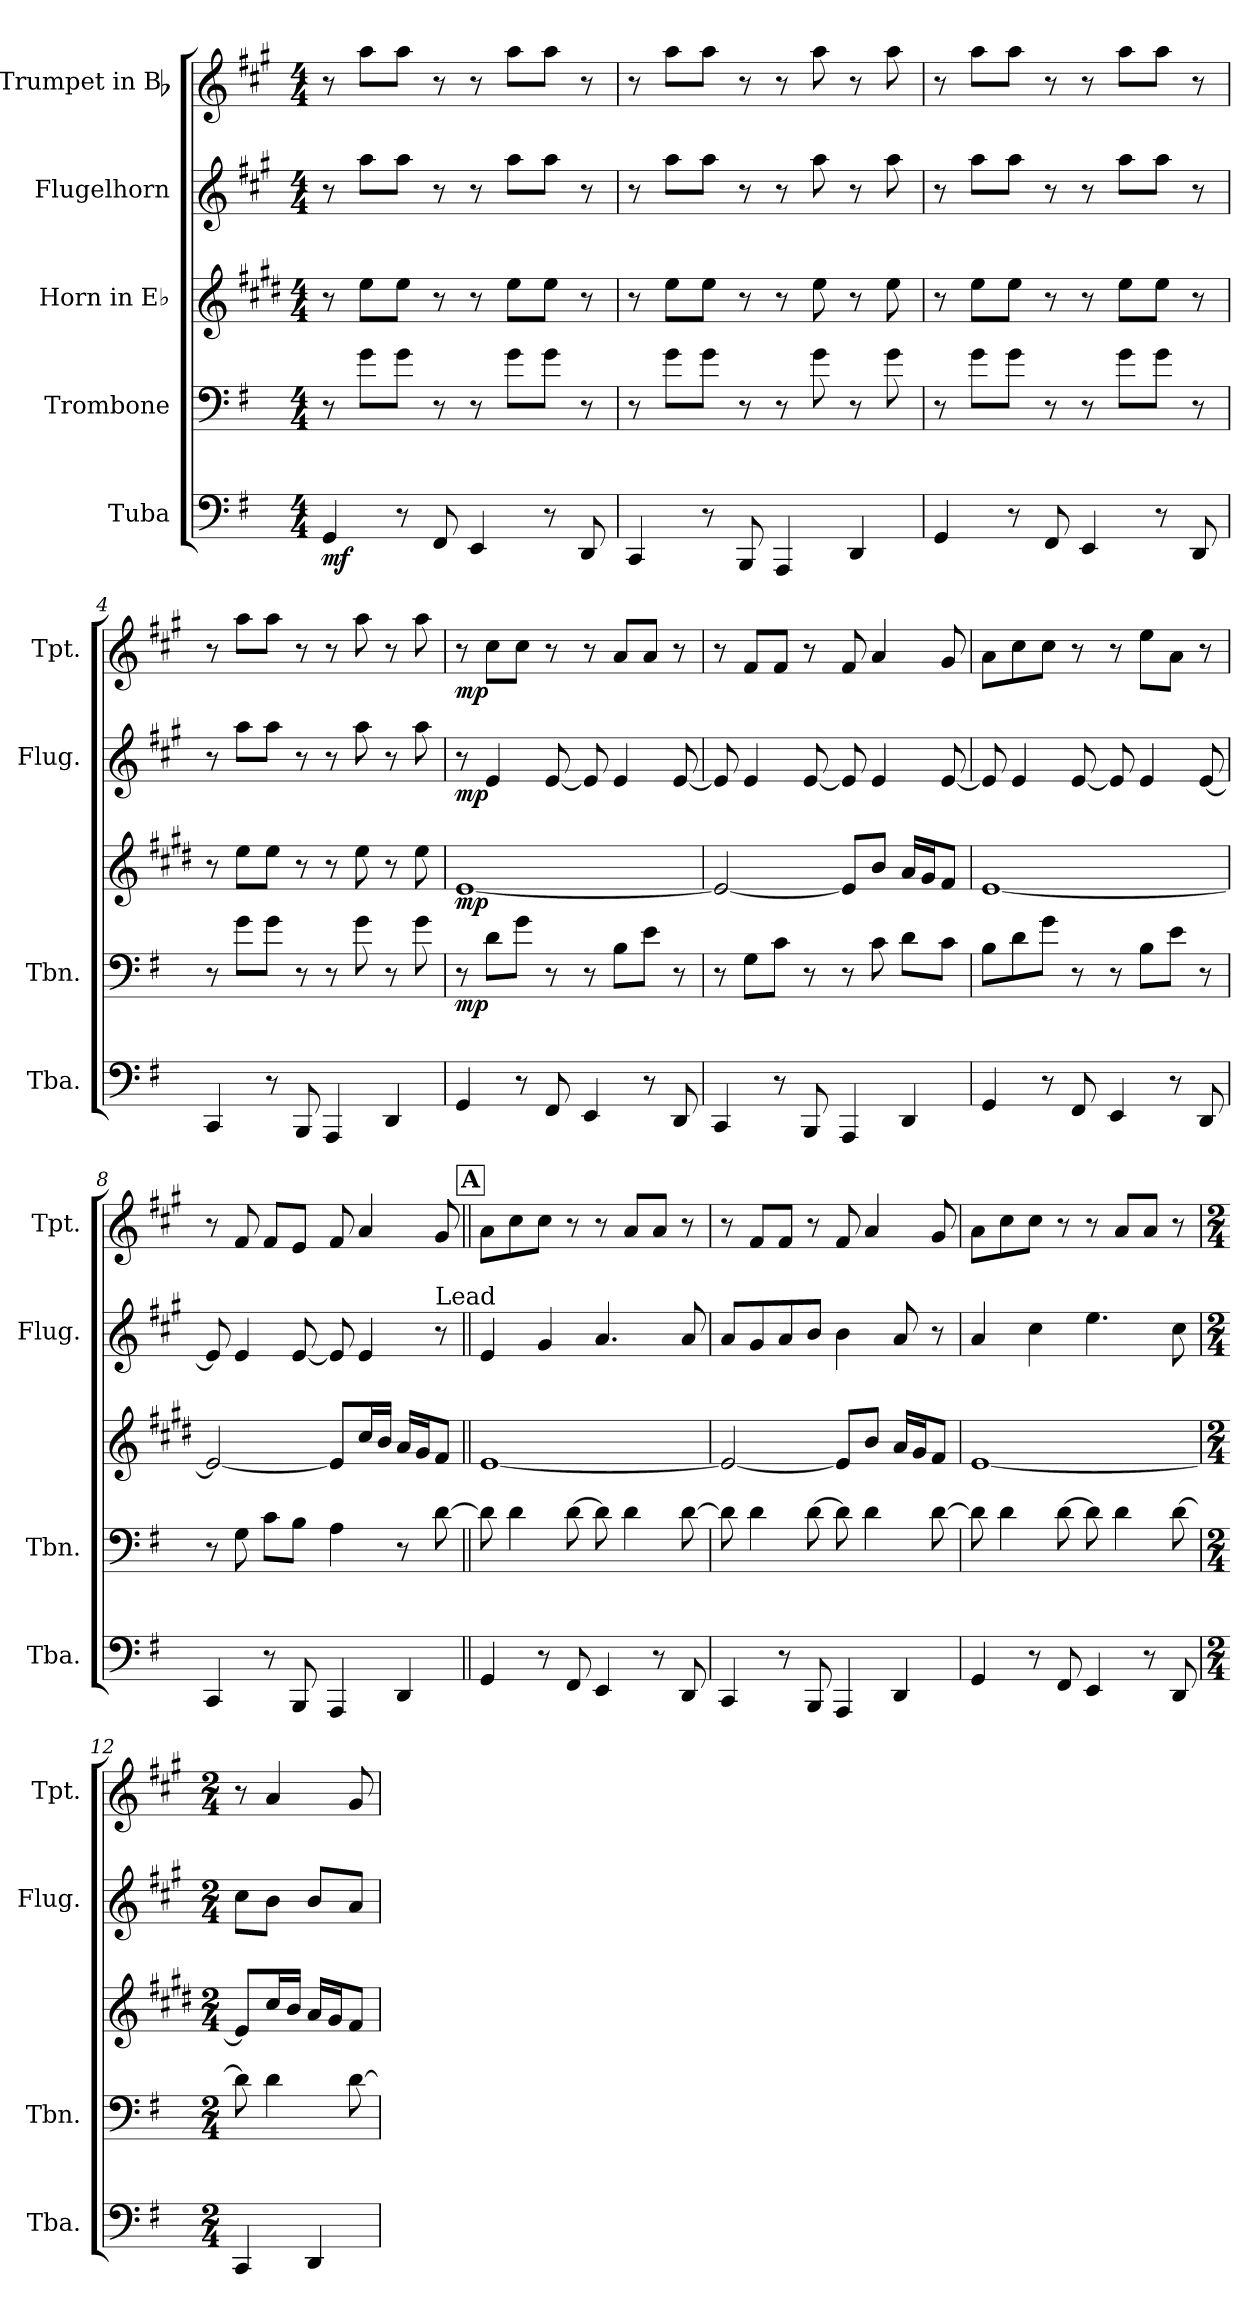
**kern	**dynam	**kern	**dynam	**kern	**dynam	**kern	**dynam	**kern	**dynam
*part5	*part5	*part4	*part4	*part3	*part3	*part2	*part2	*part1	*part1
*staff5	*staff5	*staff4	*staff4	*staff3	*staff3	*staff2	*staff2	*staff1	*staff1
*I"Tuba	*	*I"Trombone	*	*I"Horn in E♭	*	*I"Flugelhorn	*	*I"Trumpet in Bb	*
*I'Tba.	*	*I'Tbn.	*	*	*	*I'Flug.	*	*I'Tpt.	*
*clefF4	*	*clefF4	*	*clefG2	*	*clefG2	*	*clefG2	*
*	*	*	*	*ITrd5c9	*	*ITrd1c2	*	*ITrd1c2	*
*k[f#]	*	*k[f#]	*	*k[f#]	*	*k[f#]	*	*k[f#]	*
*G:	*	*G:	*	*G:	*	*G:	*	*G:	*
*M4/4	*	*M4/4	*	*M4/4	*	*M4/4	*	*M4/4	*
*MM120	*	*MM120	*	*MM120	*	*MM120	*	*MM120	*
=1	=1	=1	=1	=1	=1	=1	=1	=1	=1
!	!LO:DY:b	!	!	!	!	!	!	!	!
4GG/	mf	8r	.	8r	.	8r	.	8r	.
.	.	8g\L	.	8g\L	.	8gg\L	.	8gg\L	.
8r	.	8g\J	.	8g\J	.	8gg\J	.	8gg\J	.
8FF#/	.	8r	.	8r	.	8r	.	8r	.
4EE/	.	8r	.	8r	.	8r	.	8r	.
.	.	8g\L	.	8g\L	.	8gg\L	.	8gg\L	.
8r	.	8g\J	.	8g\J	.	8gg\J	.	8gg\J	.
8DD/	.	8r	.	8r	.	8r	.	8r	.
=2	=2	=2	=2	=2	=2	=2	=2	=2	=2
4CC/	.	8r	.	8r	.	8r	.	8r	.
.	.	8g\L	.	8g\L	.	8gg\L	.	8gg\L	.
8r	.	8g\J	.	8g\J	.	8gg\J	.	8gg\J	.
8BBB/	.	8r	.	8r	.	8r	.	8r	.
4AAA/	.	8r	.	8r	.	8r	.	8r	.
.	.	8g\	.	8g\	.	8gg\	.	8gg\	.
4DD/	.	8r	.	8r	.	8r	.	8r	.
.	.	8g\	.	8g\	.	8gg\	.	8gg\	.
=3	=3	=3	=3	=3	=3	=3	=3	=3	=3
4GG/	.	8r	.	8r	.	8r	.	8r	.
.	.	8g\L	.	8g\L	.	8gg\L	.	8gg\L	.
8r	.	8g\J	.	8g\J	.	8gg\J	.	8gg\J	.
8FF#/	.	8r	.	8r	.	8r	.	8r	.
4EE/	.	8r	.	8r	.	8r	.	8r	.
.	.	8g\L	.	8g\L	.	8gg\L	.	8gg\L	.
8r	.	8g\J	.	8g\J	.	8gg\J	.	8gg\J	.
8DD/	.	8r	.	8r	.	8r	.	8r	.
!!LO:LB:g=z
=4	=4	=4	=4	=4	=4	=4	=4	=4	=4
4CC/	.	8r	.	8r	.	8r	.	8r	.
.	.	8g\L	.	8g\L	.	8gg\L	.	8gg\L	.
8r	.	8g\J	.	8g\J	.	8gg\J	.	8gg\J	.
8BBB/	.	8r	.	8r	.	8r	.	8r	.
4AAA/	.	8r	.	8r	.	8r	.	8r	.
.	.	8g\	.	8g\	.	8gg\	.	8gg\	.
4DD/	.	8r	.	8r	.	8r	.	8r	.
.	.	8g\	.	8g\	.	8gg\	.	8gg\	.
=5	=5	=5	=5	=5	=5	=5	=5	=5	=5
!	!	!	!LO:DY:b	!	!LO:DY:b	!	!LO:DY:b	!	!LO:DY:b
4GG/	.	8r	mp	[1G	mp	8r	mp	8r	mp
.	.	8d\L	.	.	.	4d/	.	8b\L	.
8r	.	8g\J	.	.	.	.	.	8b\J	.
8FF#/	.	8r	.	.	.	[8d/	.	8r	.
4EE/	.	8r	.	.	.	8d/]	.	8r	.
.	.	8B\L	.	.	.	4d/	.	8g/L	.
8r	.	8e\J	.	.	.	.	.	8g/J	.
8DD/	.	8r	.	.	.	[8d/	.	8r	.
=6	=6	=6	=6	=6	=6	=6	=6	=6	=6
4CC/	.	8r	.	2G/_	.	8d/]	.	8r	.
.	.	8G\L	.	.	.	4d/	.	8e/L	.
8r	.	8c\J	.	.	.	.	.	8e/J	.
8BBB/	.	8r	.	.	.	[8d/	.	8r	.
4AAA/	.	8r	.	8G/L]	.	8d/]	.	8e/	.
.	.	8c\	.	8d/J	.	4d/	.	4g/	.
4DD/	.	8d\L	.	16c/LL	.	.	.	.	.
.	.	.	.	16B/J	.	.	.	.	.
.	.	8c\J	.	8A/J	.	[8d/	.	8f#/	.
!!LO:PB:g=z
=7	=7	=7	=7	=7	=7	=7	=7	=7	=7
4GG/	.	8B\L	.	[1G	.	8d/]	.	8g\L	.
.	.	8d\	.	.	.	4d/	.	8b\	.
8r	.	8g\J	.	.	.	.	.	8b\J	.
8FF#/	.	8r	.	.	.	[8d/	.	8r	.
4EE/	.	8r	.	.	.	8d/]	.	8r	.
.	.	8B\L	.	.	.	4d/	.	8dd\L	.
8r	.	8e\J	.	.	.	.	.	8g\J	.
8DD/	.	8r	.	.	.	[8d/	.	8r	.
=8	=8	=8	=8	=8	=8	=8	=8	=8	=8
4CC/	.	8r	.	2G/_	.	8d/]	.	8r	.
.	.	8G\	.	.	.	4d/	.	8e/	.
8r	.	8c\L	.	.	.	.	.	8e/L	.
8BBB/	.	8B\J	.	.	.	[8d/	.	8d/J	.
4AAA/	.	4A\	.	8G/L]	.	8d/]	.	8e/	.
.	.	.	.	16e/L	.	4d/	.	4g/	.
.	.	.	.	16d/JJ	.	.	.	.	.
4DD/	.	8r	.	16c/LL	.	.	.	.	.
.	.	.	.	16B/J	.	.	.	.	.
!	!	!	!	!	!	!LO:TX:a:t=Lead	!	!	!
.	.	[8d\	.	8A/J	.	8r	.	8f#/	.
!!LO:REH:place=s1:a:B:fs=14:t=A
=9||	=9||	=9||	=9||	=9||	=9||	=9||	=9||	=9||	=9||
4GG/	.	8d\]	.	[1G	.	4d/	.	8g\L	.
.	.	4d\	.	.	.	.	.	8b\	.
8r	.	.	.	.	.	4f#/	.	8b\J	.
8FF#/	.	[8d\	.	.	.	.	.	8r	.
4EE/	.	8d\]	.	.	.	4.g/	.	8r	.
.	.	4d\	.	.	.	.	.	8g/L	.
8r	.	.	.	.	.	.	.	8g/J	.
8DD/	.	[8d\	.	.	.	8g/	.	8r	.
!!LO:LB:g=z
=10	=10	=10	=10	=10	=10	=10	=10	=10	=10
4CC/	.	8d\]	.	2G/_	.	8g/L	.	8r	.
.	.	4d\	.	.	.	8f#/	.	8e/L	.
8r	.	.	.	.	.	8g/	.	8e/J	.
8BBB/	.	[8d\	.	.	.	8a/J	.	8r	.
4AAA/	.	8d\]	.	8G/L]	.	4a\	.	8e/	.
.	.	4d\	.	8d/J	.	.	.	4g/	.
4DD/	.	.	.	16c/LL	.	8g/	.	.	.
.	.	.	.	16B/J	.	.	.	.	.
.	.	[8d\	.	8A/J	.	8r	.	8f#/	.
=11	=11	=11	=11	=11	=11	=11	=11	=11	=11
4GG/	.	8d\]	.	[1G	.	4g/	.	8g\L	.
.	.	4d\	.	.	.	.	.	8b\	.
8r	.	.	.	.	.	4b\	.	8b\J	.
8FF#/	.	[8d\	.	.	.	.	.	8r	.
4EE/	.	8d\]	.	.	.	4.dd\	.	8r	.
.	.	4d\	.	.	.	.	.	8g/L	.
8r	.	.	.	.	.	.	.	8g/J	.
8DD/	.	[8d\	.	.	.	8b\	.	8r	.
=12	=12	=12	=12	=12	=12	=12	=12	=12	=12
*M2/4	*	*M2/4	*	*M2/4	*	*M2/4	*	*M2/4	*
4CC/	.	8d\]	.	8G/L]	.	8b\L	.	8r	.
.	.	4d\	.	16e/L	.	8a\J	.	4g/	.
.	.	.	.	16d/JJ	.	.	.	.	.
4DD/	.	.	.	16c/LL	.	8a/L	.	.	.
.	.	.	.	16B/J	.	.	.	.	.
.	.	[8d\	.	8A/J	.	8g/J	.	8f#/	.
=	=	=	=	=	=	=	=	=	=
*-	*-	*-	*-	*-	*-	*-	*-	*-	*-
